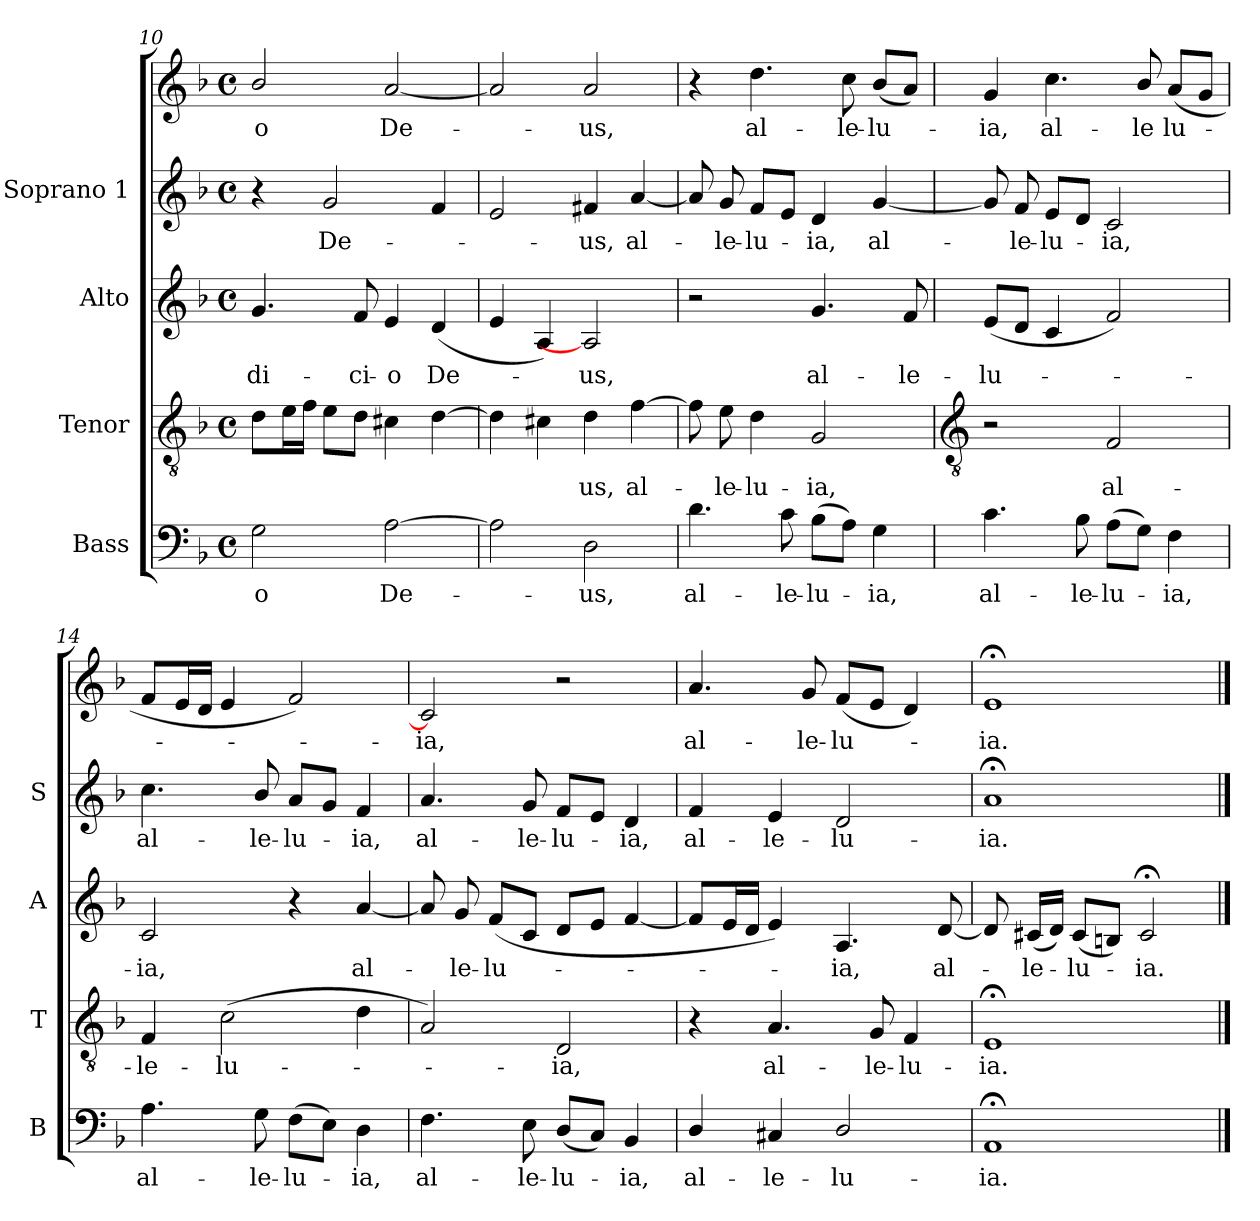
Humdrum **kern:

**kern	**text	**kern	**text	**kern	**text	**kern	**text	**kern	**text
*part4	*part4	*part3	*part3	*part2	*part2	*part1	*part1	*part1	*part1
*staff5	*staff5	*staff4	*staff4	*staff3	*staff3	*staff2	*staff2	*staff1	*staff1
*I"Bass	*	*I"Tenor	*	*I"Alto	*	*I"Soprano 1	*	*	*
*I'B	*	*I'T	*	*I'A	*	*I'S	*	*	*
*clefF4	*	*clefGv2	*	*clefG2	*	*clefG2	*	*clefG2	*
*k[b-]	*	*k[b-]	*	*k[b-]	*	*k[b-]	*	*k[b-]	*
*F:	*	*F:	*	*F:	*	*F:	*	*F:	*
*M4/4	*	*M4/4	*	*M4/4	*	*M4/4	*	*M4/4	*
*met(c)	*	*met(c)	*	*met(c)	*	*met(c)	*	*met(c)	*
=10	=10	=10	=10	=10	=10	=10	=10	=10	=10
!	!LO:LY:b	!	!	!	!LO:LY:b	!	!	!	!LO:LY:b
2G	-o	8dL	.	4.g	-di-	4r	.	2b-/	o
.	.	16eL	.	.	.	.	.	.	.
.	.	16fJJ	.	.	.	.	.	.	.
!	!	!	!	!	!	!	!LO:LY:b	!	!
.	.	8eL	.	.	.	2g	De-	.	.
!	!	!	!	!	!LO:LY:b	!	!	!	!
.	.	8dJ	.	8f	-ci-	.	.	.	.
!	!LO:LY:b	!	!	!	!LO:LY:b	!	!	!	!LO:LY:b
[2A	De-	4c#X	.	4e	-o	.	.	[2a	De-
!	!	!	!	!	!LO:LY:b	!	!	!	!
.	.	[4d	.	(<4d	De-	4f	.	.	.
=11	=11	=11	=11	=11	=11	=11	=11	=11	=11
2A]	.	4d]	.	4e	.	2e	.	2a]	.
.	.	4c#X	.	4A)	.	.	.	.	.
!	!LO:LY:b	!	!LO:LY:b	!	!LO:LY:b	!	!LO:LY:b	!	!LO:LY:b
2D	us,	4d	us,	2A]	us,	4f#X	us,	2a	us,
!	!	!	!LO:LY:b	!	!	!	!LO:LY:b	!	!
.	.	[4f	al-	.	.	[4a	al-	.	.
=12	=12	=12	=12	=12	=12	=12	=12	=12	=12
!	!LO:LY:b	!	!	!	!	!	!	!	!
4.d	al-	8f]	.	2r	.	8a]	.	4r	.
!	!	!	!LO:LY:b	!	!	!	!LO:LY:b	!	!
.	.	8e	le-	.	.	8g	le-	.	.
!	!	!	!LO:LY:b	!	!	!	!LO:LY:b	!	!LO:LY:b
.	.	4d	-lu-	.	.	8fL	-lu-	4.dd	al-
!	!LO:LY:b	!	!	!	!	!	!	!	!
8c	-le-	.	.	.	.	8eJ	.	.	.
!	!LO:LY:b	!	!LO:LY:b	!	!LO:LY:b	!	!LO:LY:b	!	!
(>8B-L	-lu-	2G	-ia,	4.g	al-	4d	ia,	.	.
!	!	!	!	!	!	!	!	!	!LO:LY:b
8AJ)	.	.	.	.	.	.	.	8cc	-le-
!	!LO:LY:b	!	!	!	!	!	!LO:LY:b	!	!LO:LY:b
4G	ia,	.	.	.	.	[4g	al-	(<8b-L	-lu-
!	!	!	!	!	!LO:LY:b	!	!	!	!
.	.	.	.	8f	-le-	.	.	8aJ)	.
!!LO:LB:g=z
=13	=13	=13	=13	=13	=13	=13	=13	=13	=13
*	*	*clefGv2	*	*	*	*	*	*	*
!	!LO:LY:b	!	!	!	!LO:LY:b	!	!	!	!LO:LY:b
4.c	al-	2r	.	(<8eL	-lu-	8g]	.	4g	ia,
!	!	!	!	!	!	!	!LO:LY:b	!	!
.	.	.	.	8dJ	.	8f	le-	.	.
!	!	!	!	!	!	!	!LO:LY:b	!	!LO:LY:b
.	.	.	.	4c	.	8eL	-lu-	4.cc	al-
!	!LO:LY:b	!	!	!	!	!	!	!	!
8B-	-le-	.	.	.	.	8dJ	.	.	.
!	!LO:LY:b	!	!LO:LY:b	!	!	!	!LO:LY:b	!	!
(>8AL	-lu-	2F	al-	2f)	.	2c	ia,	.	.
!	!	!	!	!	!	!	!	!	!LO:LY:b
8GJ)	.	.	.	.	.	.	.	8b-/	-le
!	!LO:LY:b	!	!	!	!	!	!	!	!LO:LY:b
4F	ia,	.	.	.	.	.	.	(<8aL	lu-
.	.	.	.	.	.	.	.	8gJ	.
=14	=14	=14	=14	=14	=14	=14	=14	=14	=14
!	!LO:LY:b	!	!LO:LY:b	!	!LO:LY:b	!	!LO:LY:b	!	!
4.A	al-	4F	-le-	2c	ia,	4.cc	al-	8fL	.
.	.	.	.	.	.	.	.	16eL	.
.	.	.	.	.	.	.	.	16dJJ	.
!	!	!	!LO:LY:b	!	!	!	!	!	!
.	.	(>2c	-lu-	.	.	.	.	4e	.
!	!LO:LY:b	!	!	!	!	!	!LO:LY:b	!	!
8G	-le-	.	.	.	.	8b-/	-le-	.	.
!	!LO:LY:b	!	!	!	!	!	!LO:LY:b	!	!
(>8FL	-lu-	.	.	4r	.	8aL	-lu-	2f)	.
8EJ)	.	.	.	.	.	8gJ	.	.	.
!	!LO:LY:b	!	!	!	!LO:LY:b	!	!LO:LY:b	!	!
4D	ia,	4d	.	[4a	al-	4f	ia,	.	.
=15	=15	=15	=15	=15	=15	=15	=15	=15	=15
!	!LO:LY:b	!	!	!	!	!	!LO:LY:b	!	!LO:LY:b
4.F	al-	2A)	.	8a]	.	4.a	al-	2c]	ia,
!	!	!	!	!	!LO:LY:b	!	!	!	!
.	.	.	.	8g	le-	.	.	.	.
!	!	!	!	!	!LO:LY:b	!	!	!	!
.	.	.	.	(<8fL	-lu-	.	.	.	.
!	!LO:LY:b	!	!	!	!	!	!LO:LY:b	!	!
8E	-le-	.	.	8cJ	.	8g	-le-	.	.
!	!LO:LY:b	!	!LO:LY:b	!	!	!	!LO:LY:b	!	!
(<8DL	-lu-	2D	ia,	8dL	.	8fL	-lu-	2r	.
8CJ)	.	.	.	8eJ	.	8eJ	.	.	.
!	!LO:LY:b	!	!	!	!	!	!LO:LY:b	!	!
4BB-	ia,	.	.	[4f	.	4d	ia,	.	.
=16	=16	=16	=16	=16	=16	=16	=16	=16	=16
!	!LO:LY:b	!	!	!	!	!	!LO:LY:b	!	!LO:LY:b
4D/	al-	4r	.	8fL]	.	4f	al-	4.a	al-
.	.	.	.	16eL	.	.	.	.	.
.	.	.	.	16dJJ	.	.	.	.	.
!	!LO:LY:b	!	!LO:LY:b	!	!	!	!LO:LY:b	!	!
4C#X/	-le-	4.A	al-	4e)	.	4e	-le-	.	.
!	!	!	!	!	!	!	!	!	!LO:LY:b
.	.	.	.	.	.	.	.	8g	-le-
!	!LO:LY:b	!	!	!	!LO:LY:b	!	!LO:LY:b	!	!LO:LY:b
2D/	-lu-	.	.	4.A	-ia,	2d	-lu-	(<8fL	-lu-
!	!	!	!LO:LY:b	!	!	!	!	!	!
.	.	8G	-le-	.	.	.	.	8eJ	.
!	!	!	!LO:LY:b	!	!	!	!	!	!
.	.	4F	-lu-	.	.	.	.	4d)	.
!	!	!	!	!	!LO:LY:b	!	!	!	!
.	.	.	.	[8d	al-	.	.	.	.
=17	=17	=17	=17	=17	=17	=17	=17	=17	=17
!	!LO:LY:b	!	!LO:LY:b	!	!	!	!LO:LY:b	!	!LO:LY:b
1AA;<	-ia.	1E;<	-ia.	8d]	.	1a;<	ia.	1e;<	-ia.
!	!	!	!	!	!LO:LY:b	!	!	!	!
.	.	.	.	(<16c#XLL	le-	.	.	.	.
.	.	.	.	16dJJ)	.	.	.	.	.
!	!	!	!	!	!LO:LY:b	!	!	!	!
.	.	.	.	(<8c#L	lu-	.	.	.	.
.	.	.	.	8BnJ)	.	.	.	.	.
!	!	!	!	!	!LO:LY:b	!	!	!	!
.	.	.	.	2c#;<	ia.	.	.	.	.
==	==	==	==	==	==	==	==	==	==
*-	*-	*-	*-	*-	*-	*-	*-	*-	*-
